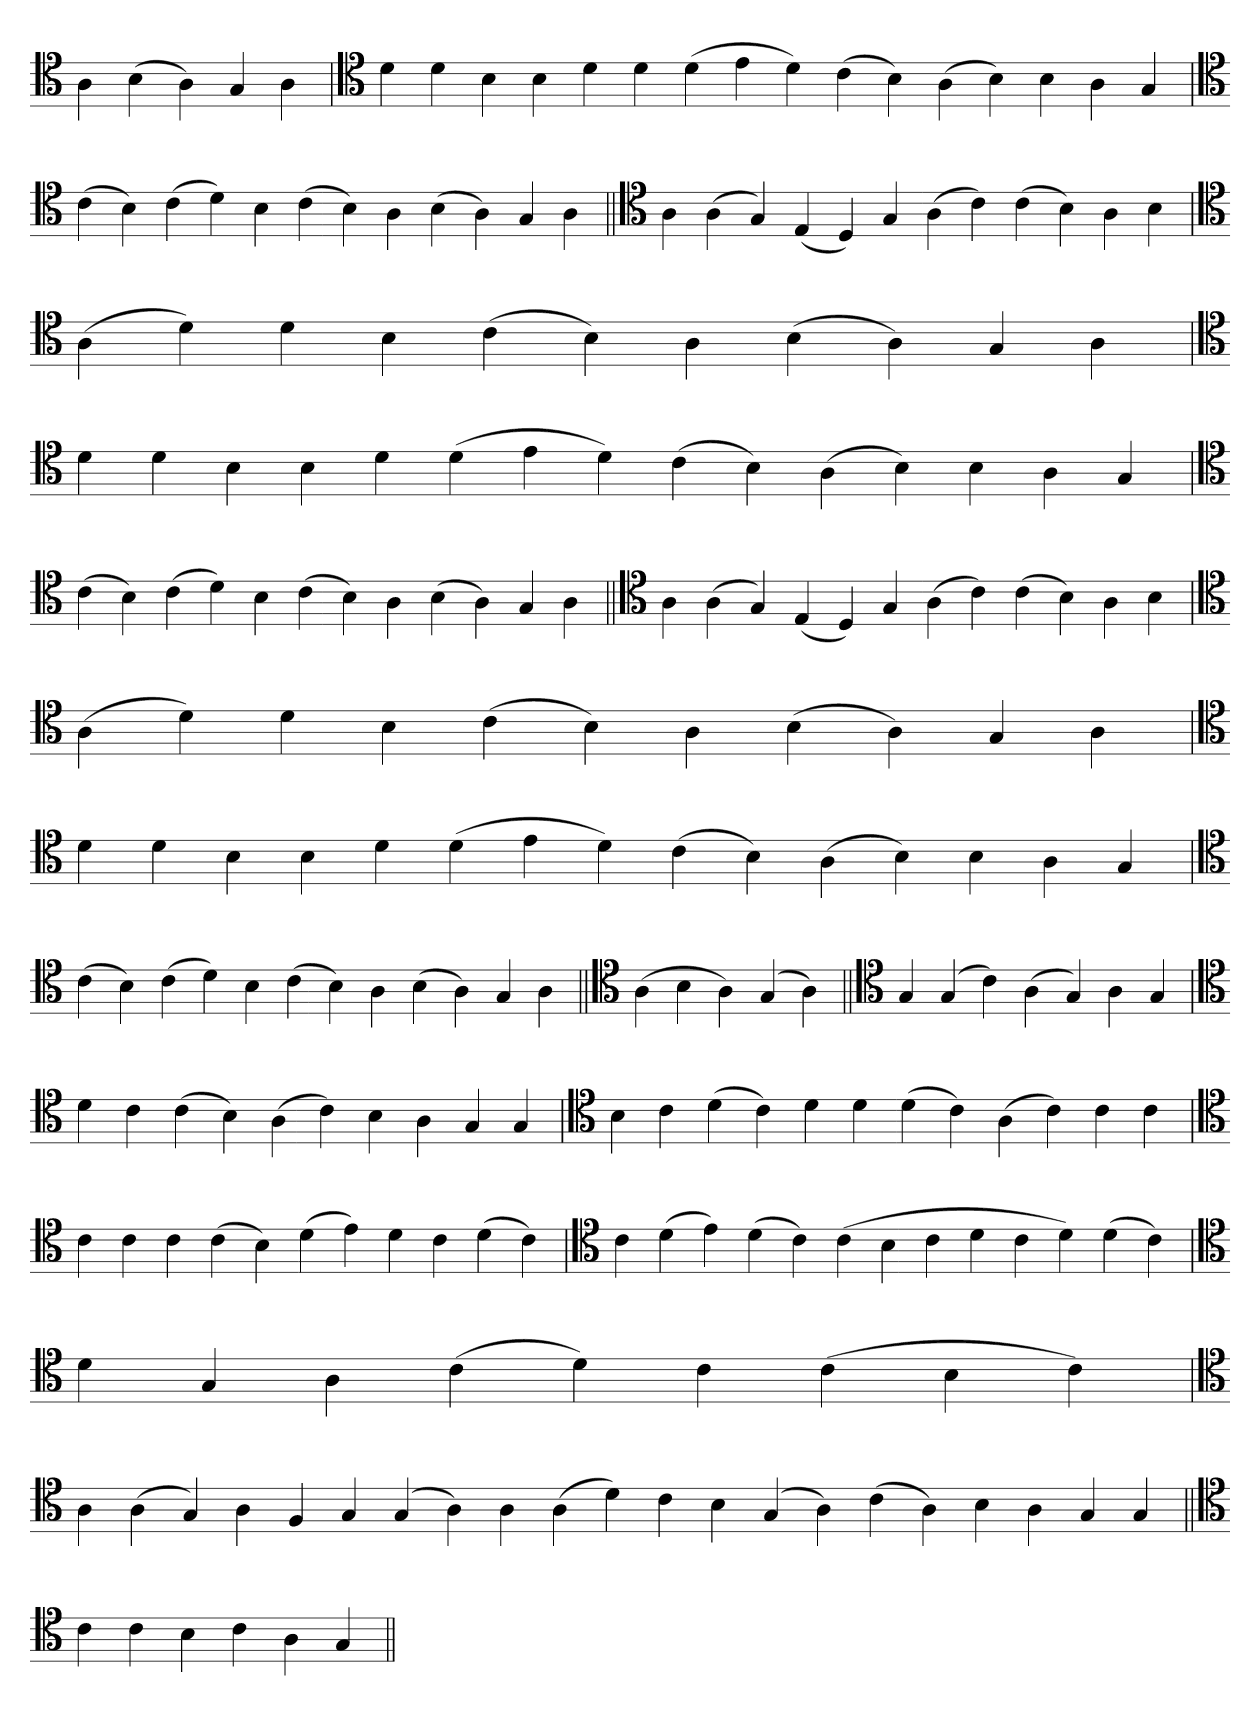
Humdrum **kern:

**kern
*part1
*staff1
*clefC4
=
4A
(4B
4A)
4G
4A
=
*clefC4
4d
4d
4B
4B
4d
4d
(4d
4e
4d)
(4c
4B)
(4A
4B)
4B
4A
4G
='
*clefC4
(4c
4B)
(4c
4d)
4B
(4c
4B)
4A
(4B
4A)
4G
4A
=||
*clefC4
4A
(4A
4G)
(4E
4D)
4G
(4A
4c)
(4c
4B)
4A
4B
='
*clefC4
(4A
4d)
4d
4B
(4c
4B)
4A
(4B
4A)
4G
4A
=
*clefC4
4d
4d
4B
4B
4d
(4d
4e
4d)
(4c
4B)
(4A
4B)
4B
4A
4G
='
*clefC4
(4c
4B)
(4c
4d)
4B
(4c
4B)
4A
(4B
4A)
4G
4A
=||
*clefC4
4A
(4A
4G)
(4E
4D)
4G
(4A
4c)
(4c
4B)
4A
4B
='
*clefC4
(4A
4d)
4d
4B
(4c
4B)
4A
(4B
4A)
4G
4A
=
*clefC4
4d
4d
4B
4B
4d
(4d
4e
4d)
(4c
4B)
(4A
4B)
4B
4A
4G
='
*clefC4
(4c
4B)
(4c
4d)
4B
(4c
4B)
4A
(4B
4A)
4G
4A
=||
*clefC4
(4A
4B
4A)
(4G
4A)
=||
*clefC4
4G
(4G
4c)
(4A
4G)
4A
4G
=`
*clefC4
4d
4c
(4c
4B)
(4A
4c)
4B
4A
4G
4G
='
*clefC4
4B
4c
(4d
4c)
4d
4d
(4d
4c)
(4A
4c)
4c
4c
='
*clefC4
4c
4c
4c
(4c
4B)
(4d
4e)
4d
4c
(4d
4c)
=`
*clefC4
4c
(4d
4e)
(4d
4c)
(4c
4B
4c
4d
4c
4d)
(4d
4c)
='
*clefC4
4d
4G
4A
(4c
4d)
4c
(4c
4B
4c)
=`
*clefC4
4A
(4A
4G)
4A
4F
4G
(4G
4A)
4A
(4A
4d)
4c
4B
(4G
4A)
(4c
4A)
4B
4A
4G
4G
=||
*clefC4
4c
4c
4B
4c
4A
4G
=||
*-
